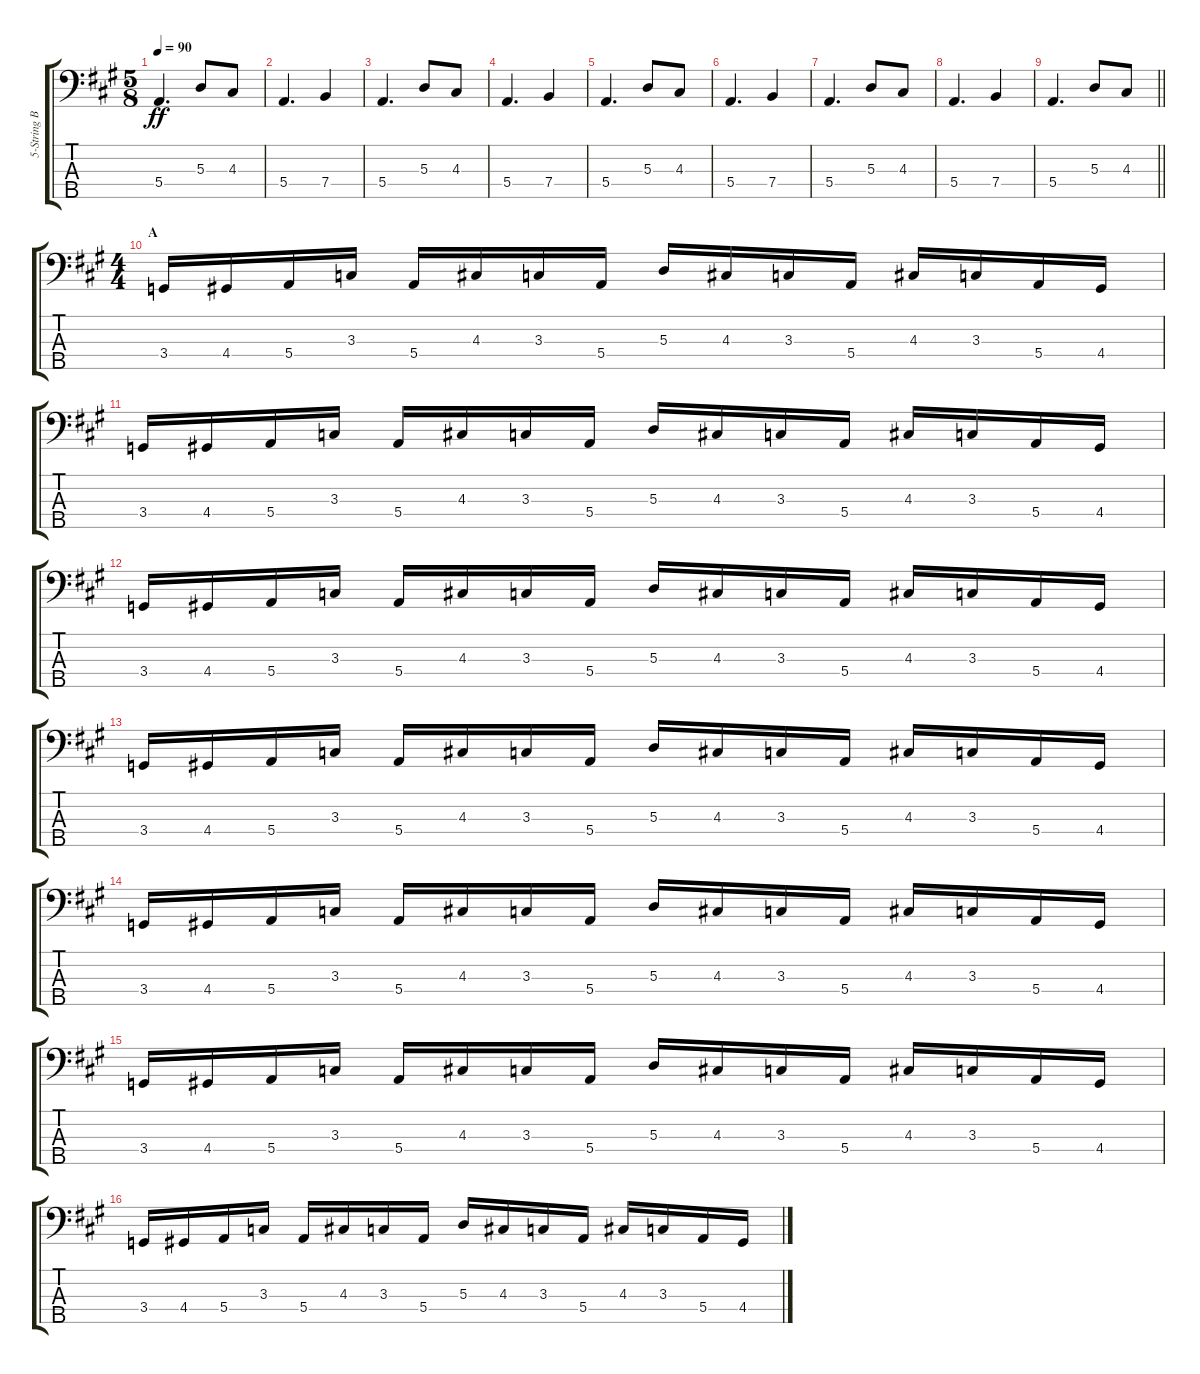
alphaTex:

\track ("5-String Bass" "5-String B") {instrument electricbassfinger}
\staff {score tabs}
\tuning (G2 D2 A1 E1 B0) {hide}
\ts (5 8)
\tempo 90
\clef f4
\ks a
5.4.4{d dy ff} 5.3.8 4.3.8 |
5.4.4{d} 7.4.4 |
5.4.4{d} 5.3.8 4.3.8 |
5.4.4{d} 7.4.4 |
5.4.4{d} 5.3.8 4.3.8 |
5.4.4{d} 7.4.4 |
5.4.4{d} 5.3.8 4.3.8 |
5.4.4{d} 7.4.4 |
\barLineRight lightlight
5.4.4{d} 5.3.8 4.3.8 |
\ts (4 4)
\section ("" "A")
3.4.16 4.4.16 5.4.16 3.3.16 5.4.16 4.3.16 3.3.16 5.4.16 5.3.16 4.3.16 3.3.16 5.4.16 4.3.16 3.3.16 5.4.16 4.4.16 |
3.4.16 4.4.16 5.4.16 3.3.16 5.4.16 4.3.16 3.3.16 5.4.16 5.3.16 4.3.16 3.3.16 5.4.16 4.3.16 3.3.16 5.4.16 4.4.16 |
3.4.16 4.4.16 5.4.16 3.3.16 5.4.16 4.3.16 3.3.16 5.4.16 5.3.16 4.3.16 3.3.16 5.4.16 4.3.16 3.3.16 5.4.16 4.4.16 |
3.4.16 4.4.16 5.4.16 3.3.16 5.4.16 4.3.16 3.3.16 5.4.16 5.3.16 4.3.16 3.3.16 5.4.16 4.3.16 3.3.16 5.4.16 4.4.16 |
3.4.16 4.4.16 5.4.16 3.3.16 5.4.16 4.3.16 3.3.16 5.4.16 5.3.16 4.3.16 3.3.16 5.4.16 4.3.16 3.3.16 5.4.16 4.4.16 |
3.4.16 4.4.16 5.4.16 3.3.16 5.4.16 4.3.16 3.3.16 5.4.16 5.3.16 4.3.16 3.3.16 5.4.16 4.3.16 3.3.16 5.4.16 4.4.16 |
3.4.16 4.4.16 5.4.16 3.3.16 5.4.16 4.3.16 3.3.16 5.4.16 5.3.16 4.3.16 3.3.16 5.4.16 4.3.16 3.3.16 5.4.16 4.4.16
